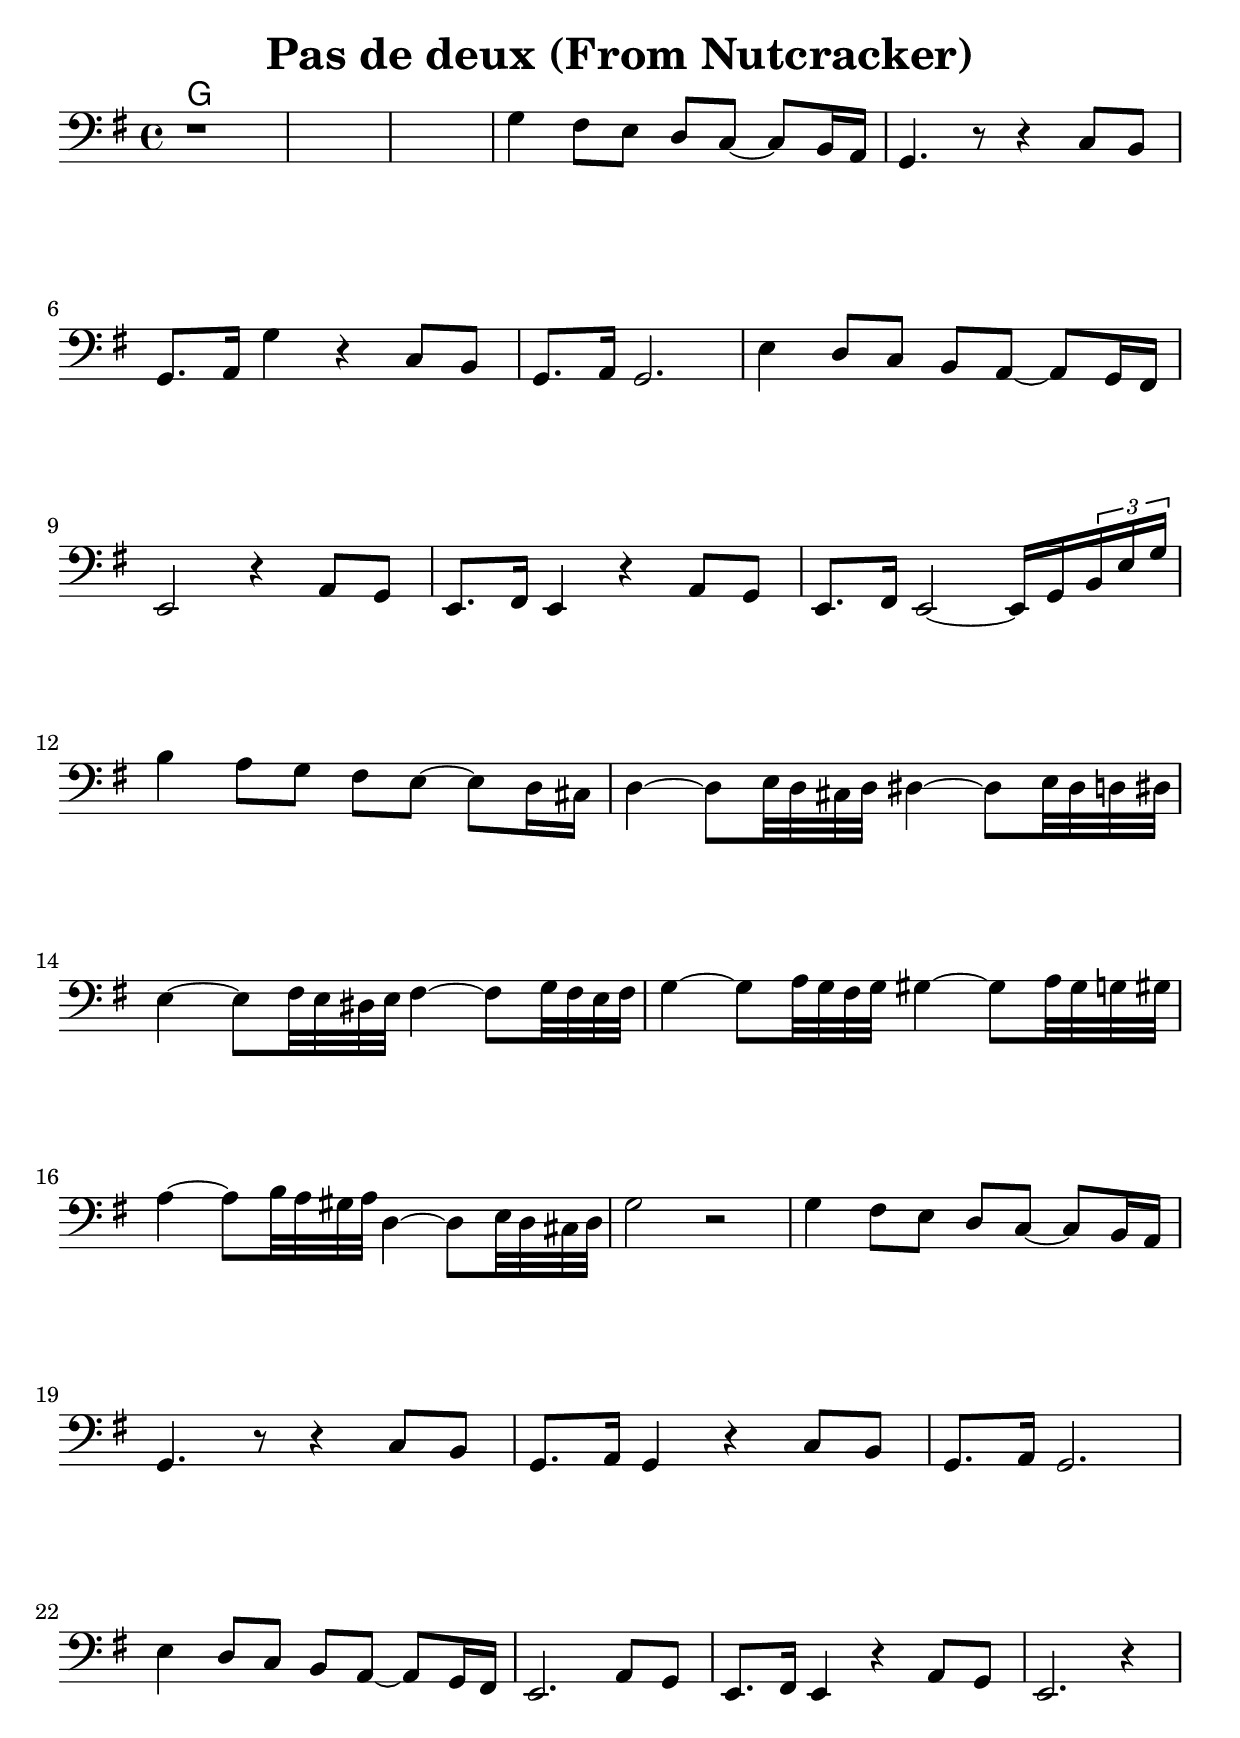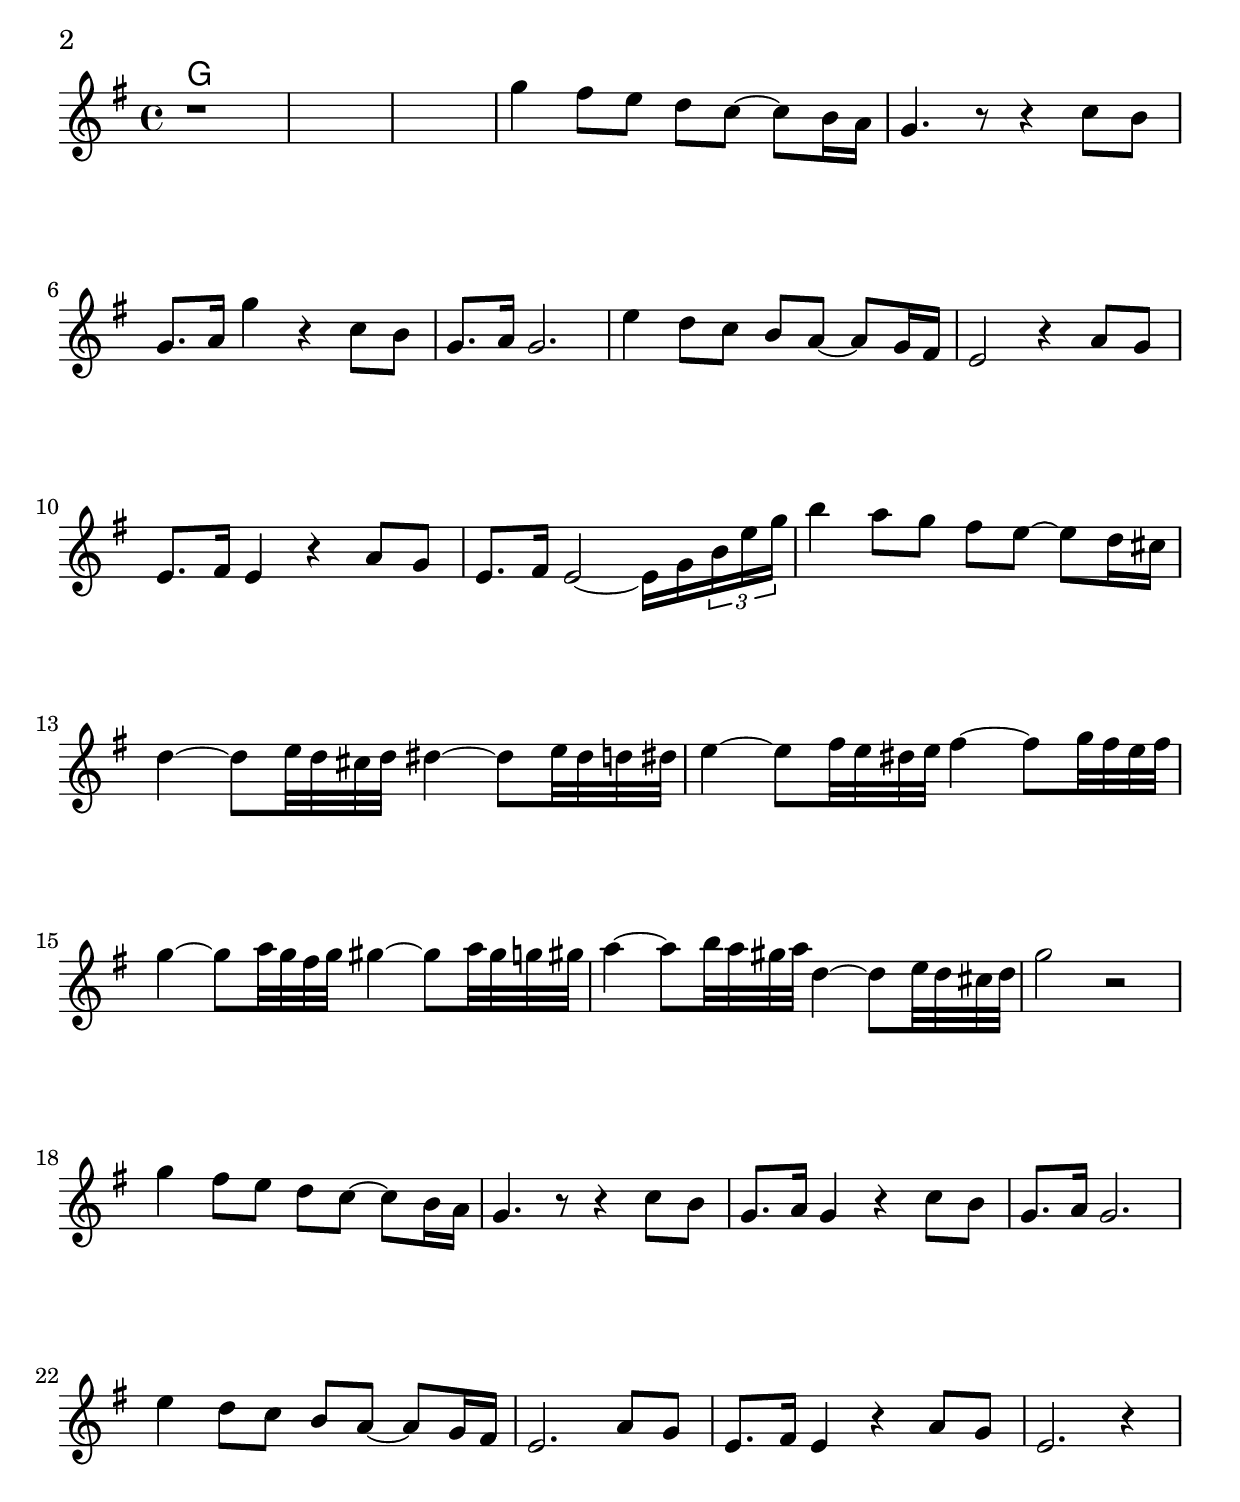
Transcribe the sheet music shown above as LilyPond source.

\version "2.22.1"

#(set-global-staff-size 24)


Chords = \chords {
	
 | g1
}

Bass = {
	%\key c \minor
	\key g \major
	| r1*3
	| g4 fis8 e d c ~ c b,16 a,
	| g,4. r8 r4 c8 b,
	| g,8. a,16 g4 r c8 b,


	| g,8. a,16 g,2.
	| e4 d8 c b, a,~a, g,16 fis,
	| e,2 r4 a,8 g,
	| e,8. fis,16 e,4 r a,8 g,
	| e,8. fis,16 e,2 ~ e,16 g, \times 2/3 { b,16 e g }
	| b4 a8 g fis e ~ e d16 cis


	| d4 ~ d8 e32 d cis d dis4 ~ dis8 e32 dis d dis
	| e4 ~ e8 fis32 e dis e fis4 ~ fis8 g32 fis e fis
	| g4 ~ g8 a32 g fis g gis4 ~ gis8 a32 gis g gis
	| a4 ~ a8 b32 a gis a d4 ~ d8 e32 d cis d
	| g2 r


	| g4 fis8 e d c~c b,16 a,
	| g,4. r8 r4 c8 b,
	| g,8. a,16 g,4 r c8 b,
	| g,8. a,16 g,2.
	| e4 d8 c b, a, ~ a, g,16 fis,
	| e,2. a,8 g,
	| e,8. fis,16 e,4 r a,8 g,
	| e,2. r4
}

Layout = {
	% original breaking
	| s1*4 \break | s1*2 \break
	| s1*2 \break | s1*2 \break | s1*2 \break
	| s1   \break | s1   \break | s1   \break | s1*2 \break
	| s1*2 \break | s1*2 \break | s1*2 \break | s1*2
}


\header {
    title   = "Pas de deux (From Nutcracker)"
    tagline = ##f
}

\score {

    \include "layout.ly"

    << \Chords
		\new Staff {<< \clef "bass" \Bass >>}
		%\new Staff {<< \Layout\Bass >>}
	>>

    \midi {}
}
\pageBreak
\score {
    \include "layout.ly"
    << \Chords
		\new Staff {<< \transpose c c'' \Bass >>}
	>>
}
